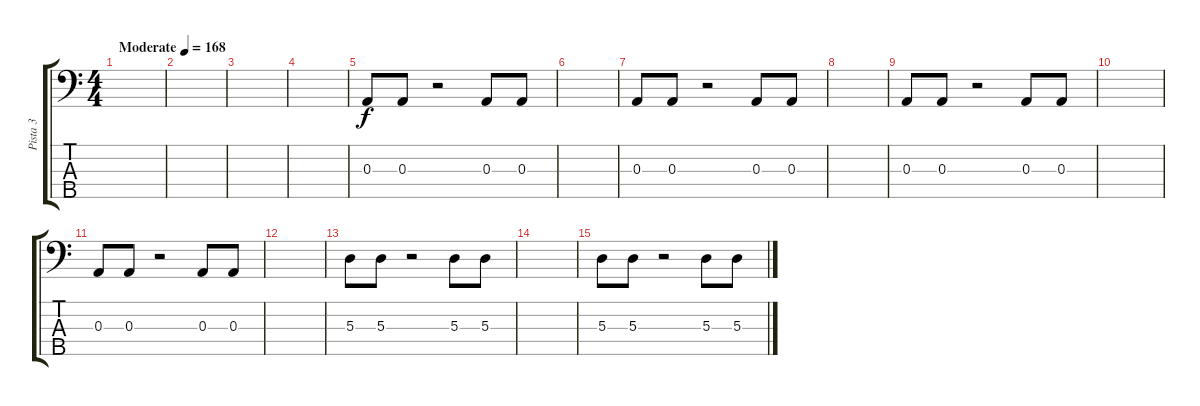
\track ("Pista 3" "Pista 3") {instrument electricbassfinger}
\staff {score tabs}
\tuning (G2 D2 A1 E1 B0) {hide}
\ts (4 4)
\tempo (168 "Moderate")
\clef f4
\ks c
|
|
|
|
0.3.8 0.3.8 r.2 0.3.8 0.3.8 |
|
0.3.8 0.3.8 r.2 0.3.8 0.3.8 |
|
0.3.8 0.3.8 r.2 0.3.8 0.3.8 |
|
0.3.8 0.3.8 r.2 0.3.8 0.3.8 |
|
5.3.8 5.3.8 r.2 5.3.8 5.3.8 |
|
5.3.8 5.3.8 r.2 5.3.8 5.3.8
